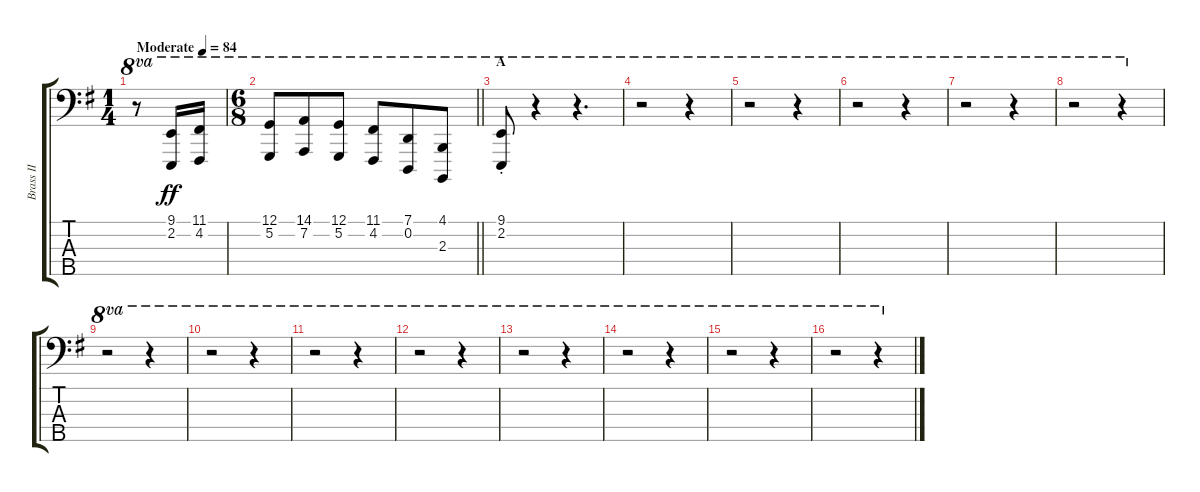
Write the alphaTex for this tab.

\track ("Brass II" "Brass II") {instrument brasssection}
\staff {score tabs}
\tuning (G2 D2 A1 E1 B0) {hide}
\ts (1 4)
\tempo (84 "Moderate")
\clef f4
\ks g
r.8{ot 8va dy ff instrument brasssection} (9.1 2.2).16{ot 8va} (11.1 4.2).16{ot 8va} |
\ts (6 8)
\barLineRight lightlight
(12.1 5.2).8{ot 8va} (14.1 7.2).8{ot 8va} (12.1 5.2).8{ot 8va} (11.1 4.2).8{ot 8va} (7.1 0.2).8{ot 8va} (4.1 2.3).8{ot 8va} |
\section ("" "A")
(9.1{st} 2.2{st}).8{ot 8va} r.4{ot 8va} r.4{d ot 8va} |
r.2{ot 8va} r.4{ot 8va} |
r.2{ot 8va} r.4{ot 8va} |
r.2{ot 8va} r.4{ot 8va} |
r.2{ot 8va} r.4{ot 8va} |
r.2{ot 8va} r.4{ot 8va} |
r.2{ot 8va} r.4{ot 8va} |
r.2{ot 8va} r.4{ot 8va} |
r.2{ot 8va} r.4{ot 8va} |
r.2{ot 8va} r.4{ot 8va} |
r.2{ot 8va} r.4{ot 8va} |
r.2{ot 8va} r.4{ot 8va} |
r.2{ot 8va} r.4{ot 8va} |
r.2{ot 8va} r.4{ot 8va}
